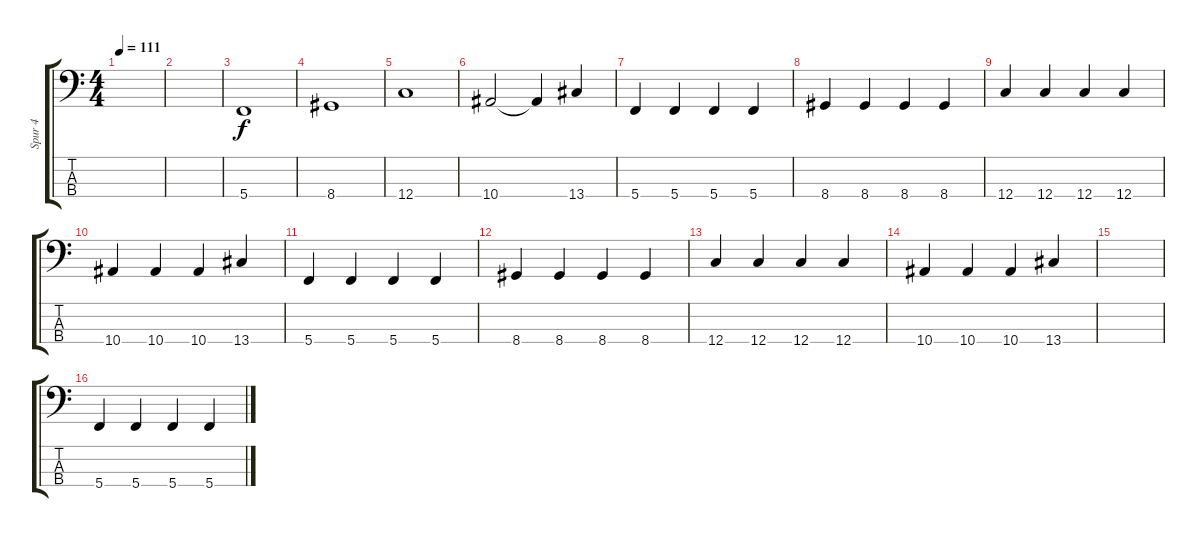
\track ("Spur 4" "Spur 4") {instrument electricbassfinger}
\staff {score tabs}
\tuning (F2 C2 G1 C1) {hide}
\ts (4 4)
\tempo 111
\clef f4
\ks c
|
|
5.4.1 |
8.4.1 |
12.4.1 |
10.4.2 10.4{t}.4 13.4.4 |
5.4.4 5.4.4 5.4.4 5.4.4 |
8.4.4 8.4.4 8.4.4 8.4.4 |
12.4.4 12.4.4 12.4.4 12.4.4 |
10.4.4 10.4.4 10.4.4 13.4.4 |
5.4.4 5.4.4 5.4.4 5.4.4 |
8.4.4 8.4.4 8.4.4 8.4.4 |
12.4.4 12.4.4 12.4.4 12.4.4 |
10.4.4 10.4.4 10.4.4 13.4.4 |
|
5.4.4 5.4.4 5.4.4 5.4.4
